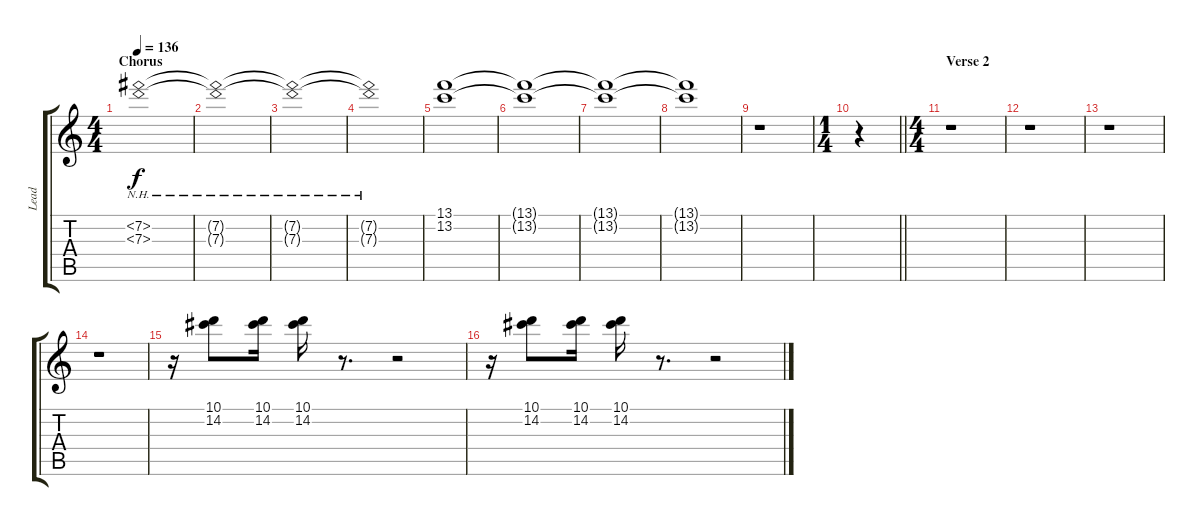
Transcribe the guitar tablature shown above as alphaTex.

\track ("Lead" "Lead") {instrument distortionguitar}
\staff {score tabs}
\tuning (E4 B3 G3 D3 A2 E2) {hide}
\ts (4 4)
\section ("" "Chorus")
\tempo 136
\clef g2
\ks c
(7.2{nh} 7.3{nh}).1{dy f} |
(7.2{nh t} 7.3{nh t}).1 |
(7.2{nh t} 7.3{nh t}).1 |
(7.2{nh t} 7.3{nh t}).1 |
(13.1 13.2).1 |
(13.1{t} 13.2{t}).1 |
(13.1{t} 13.2{t}).1 |
(13.1{t} 13.2{t}).1 |
r.1 |
\ts (1 4)
\barLineRight lightlight
r.4 |
\ts (4 4)
\section ("" "Verse 2")
r.1 |
r.1 |
r.1 |
r.1 |
r.16{balance 16} (10.1 14.2).8 (10.1 14.2).16 (10.1 14.2).16 r.8{d} r.2 |
r.16 (10.1 14.2).8 (10.1 14.2).16 (10.1 14.2).16 r.8{d} r.2
